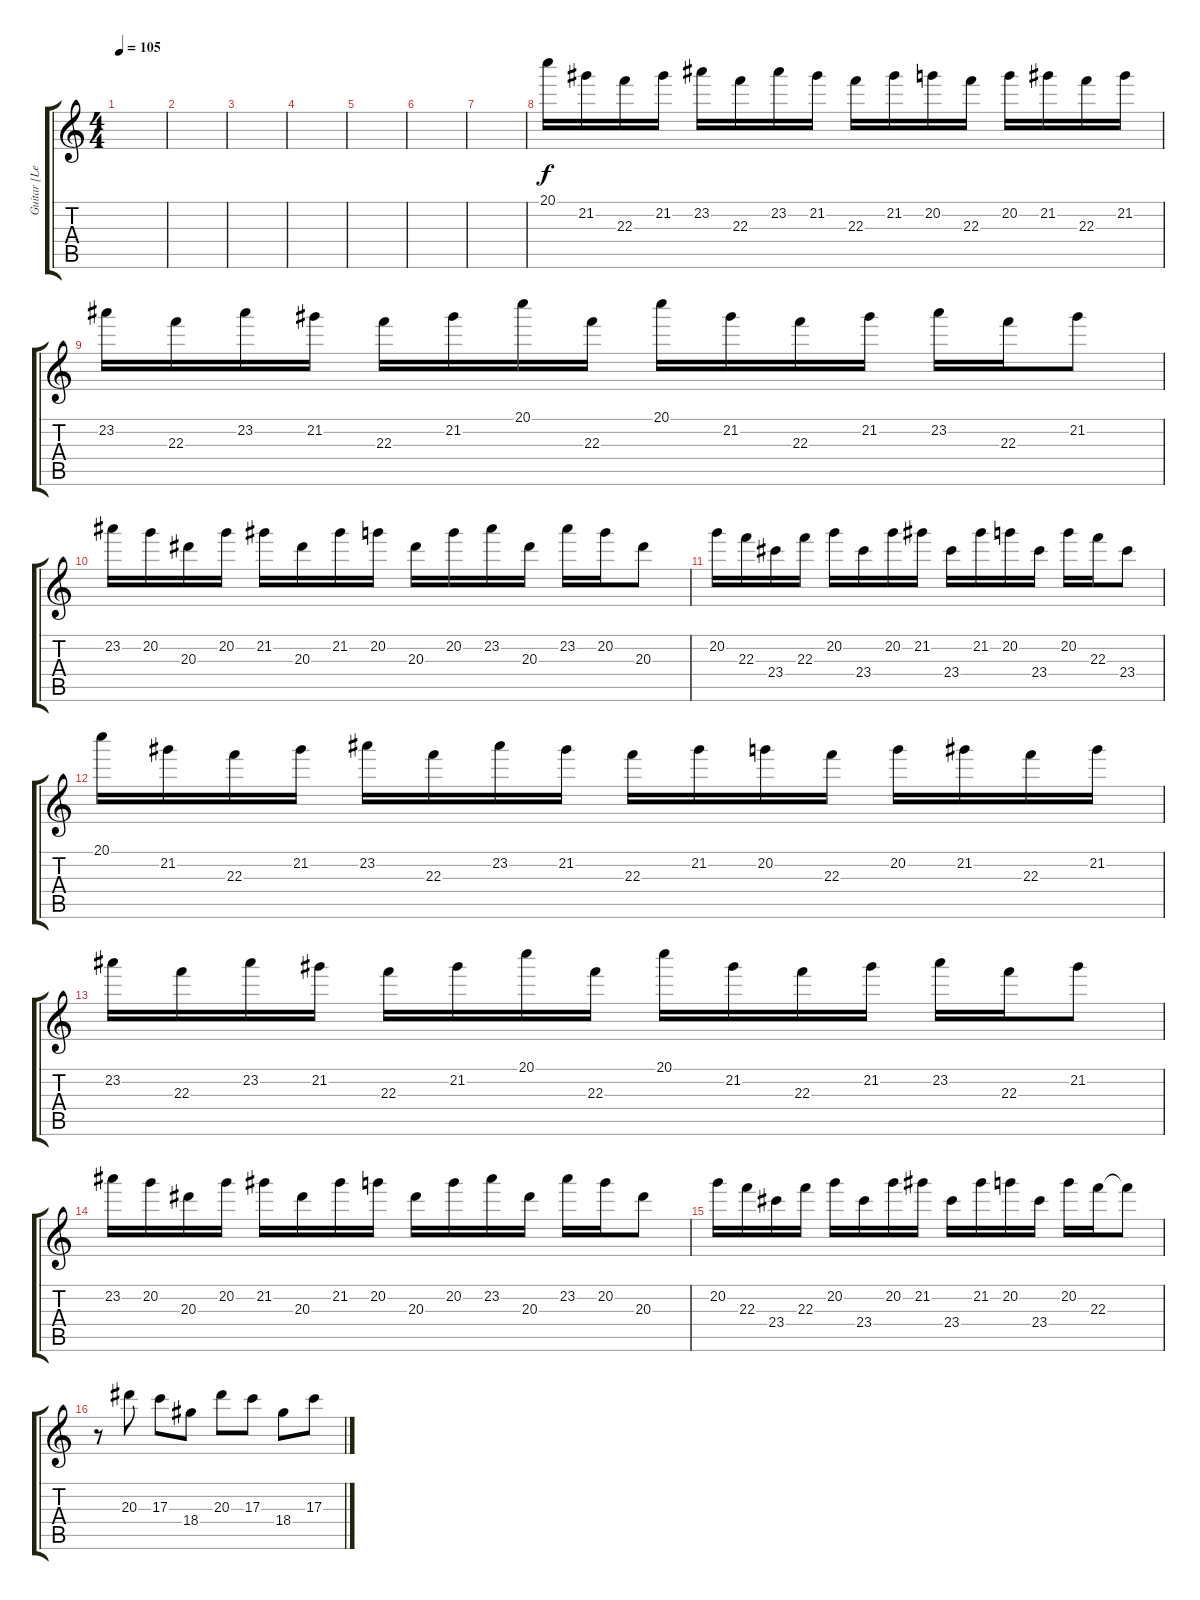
\track ("Guitar [Lead]" "Guitar [Le") {instrument electricguitarclean}
\staff {score tabs}
\tuning (E4 B3 G3 D3 A2 E2) {hide}
\ts (4 4)
\tempo 105
\clef g2
\ks c
|
|
|
|
|
|
|
20.1.16 21.2.16 22.3.16 21.2.16 23.2.16 22.3.16 23.2.16 21.2.16 22.3.16 21.2.16 20.2.16 22.3.16 20.2.16 21.2.16 22.3.16 21.2.16 |
23.2.16 22.3.16 23.2.16 21.2.16 22.3.16 21.2.16 20.1.16 22.3.16 20.1.16 21.2.16 22.3.16 21.2.16 23.2.16 22.3.16 21.2.8 |
23.2.16 20.2.16 20.3.16 20.2.16 21.2.16 20.3.16 21.2.16 20.2.16 20.3.16 20.2.16 23.2.16 20.3.16 23.2.16 20.2.16 20.3.8 |
20.2.16 22.3.16 23.4.16 22.3.16 20.2.16 23.4.16 20.2.16 21.2.16 23.4.16 21.2.16 20.2.16 23.4.16 20.2.16 22.3.16 23.4.8 |
20.1.16 21.2.16 22.3.16 21.2.16 23.2.16 22.3.16 23.2.16 21.2.16 22.3.16 21.2.16 20.2.16 22.3.16 20.2.16 21.2.16 22.3.16 21.2.16 |
23.2.16 22.3.16 23.2.16 21.2.16 22.3.16 21.2.16 20.1.16 22.3.16 20.1.16 21.2.16 22.3.16 21.2.16 23.2.16 22.3.16 21.2.8 |
23.2.16 20.2.16 20.3.16 20.2.16 21.2.16 20.3.16 21.2.16 20.2.16 20.3.16 20.2.16 23.2.16 20.3.16 23.2.16 20.2.16 20.3.8 |
20.2.16 22.3.16 23.4.16 22.3.16 20.2.16 23.4.16 20.2.16 21.2.16 23.4.16 21.2.16 20.2.16 23.4.16 20.2.16 22.3.16 22.3{t}.8 |
r.8{volume 0} 20.3.8 17.3.8 18.4.8 20.3.8 17.3.8 18.4.8 17.3.8
